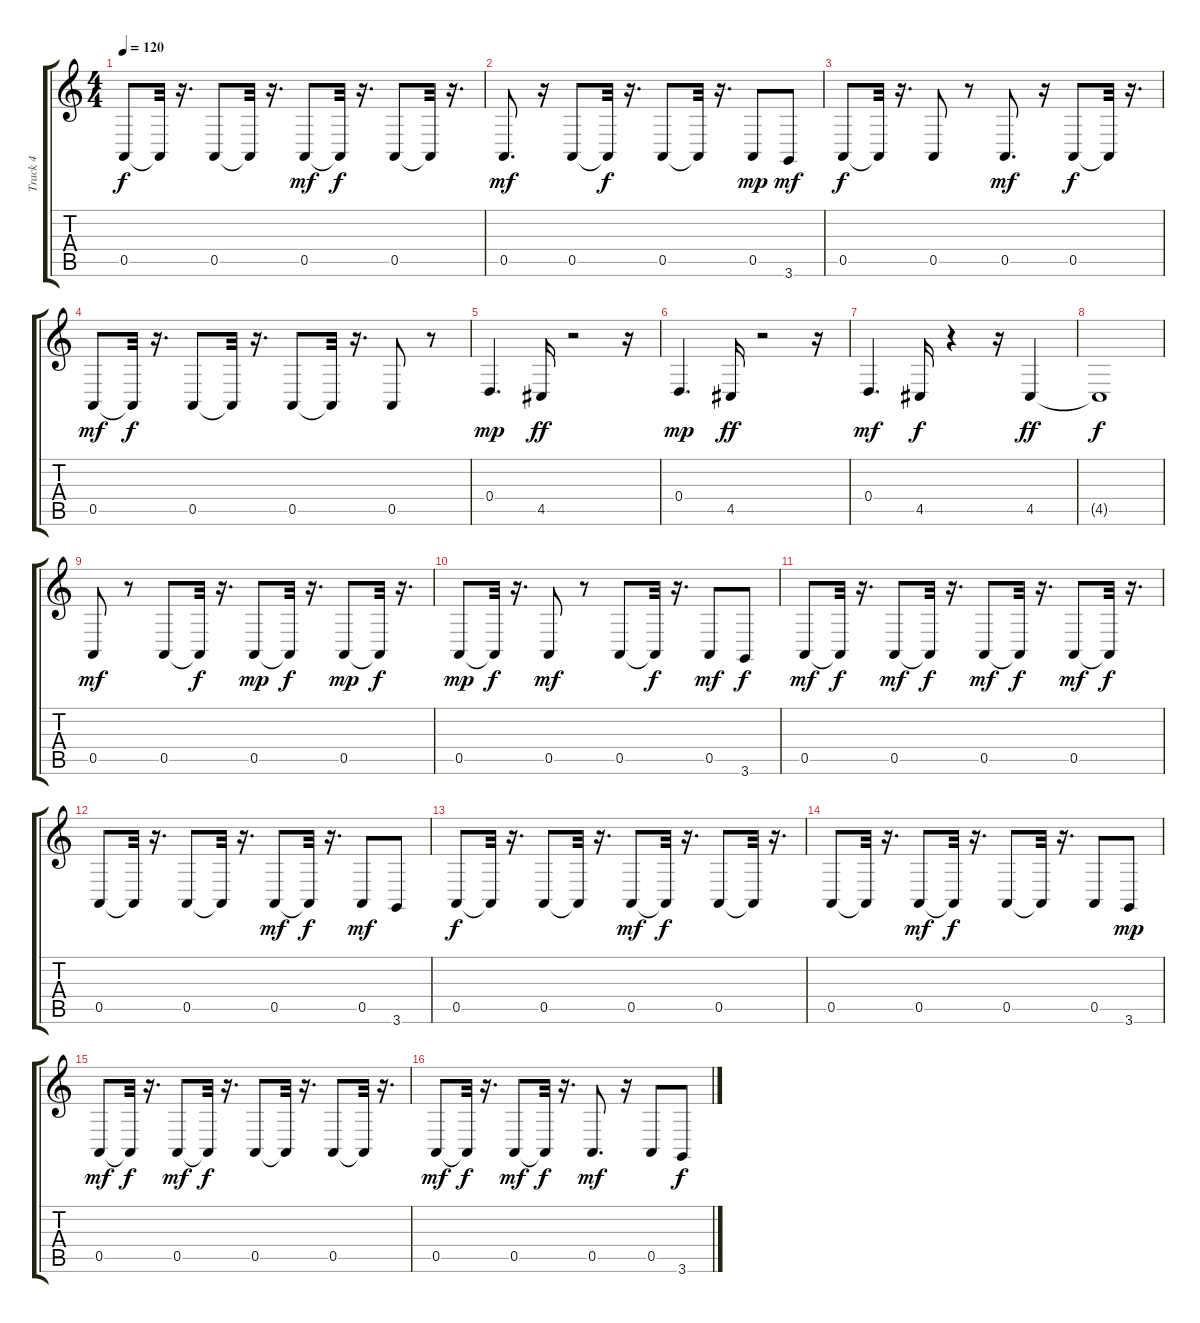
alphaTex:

\track ("Track 4" "Track 4") {instrument cello}
\staff {score tabs}
\tuning (E4 B3 G3 D3 A2 E2) {hide}
\ts (4 4)
\tempo 120
\clef g2
\ks c
0.5.8{dy f} 0.5{t}.32 r.16{d} 0.5.8 0.5{t}.32 r.16{d} 0.5.8{dy mf} 0.5{t}.32{dy f} r.16{d} 0.5.8 0.5{t}.32 r.16{d} |
0.5.8{d dy mf} r.16 0.5.8 0.5{t}.32{dy f} r.16{d} 0.5.8 0.5{t}.32 r.16{d} 0.5.8{dy mp} 3.6.8{dy mf} |
0.5.8{dy f} 0.5{t}.32 r.16{d} 0.5.8 r.8 0.5.8{d dy mf} r.16 0.5.8{dy f} 0.5{t}.32 r.16{d} |
0.5.8{dy mf} 0.5{t}.32{dy f} r.16{d} 0.5.8 0.5{t}.32 r.16{d} 0.5.8 0.5{t}.32 r.16{d} 0.5.8 r.8 |
0.4.4{d dy mp} 4.5.16{dy ff} r.2 r.16 |
0.4.4{d dy mp} 4.5.16{dy ff} r.2 r.16 |
0.4.4{d dy mf} 4.5.16{dy f} r.4 r.16 4.5.4{dy ff} |
4.5{t}.1{dy f} |
0.5.8{dy mf} r.8 0.5.8 0.5{t}.32{dy f} r.16{d} 0.5.8{dy mp} 0.5{t}.32{dy f} r.16{d} 0.5.8{dy mp} 0.5{t}.32{dy f} r.16{d} |
0.5.8{dy mp} 0.5{t}.32{dy f} r.16{d} 0.5.8{dy mf} r.8 0.5.8 0.5{t}.32{dy f} r.16{d} 0.5.8{dy mf} 3.6.8{dy f} |
0.5.8{dy mf} 0.5{t}.32{dy f} r.16{d} 0.5.8{dy mf} 0.5{t}.32{dy f} r.16{d} 0.5.8{dy mf} 0.5{t}.32{dy f} r.16{d} 0.5.8{dy mf} 0.5{t}.32{dy f} r.16{d} |
0.5.8 0.5{t}.32 r.16{d} 0.5.8 0.5{t}.32 r.16{d} 0.5.8{dy mf} 0.5{t}.32{dy f} r.16{d} 0.5.8{dy mf} 3.6.8 |
0.5.8{dy f} 0.5{t}.32 r.16{d} 0.5.8 0.5{t}.32 r.16{d} 0.5.8{dy mf} 0.5{t}.32{dy f} r.16{d} 0.5.8 0.5{t}.32 r.16{d} |
0.5.8 0.5{t}.32 r.16{d} 0.5.8{dy mf} 0.5{t}.32{dy f} r.16{d} 0.5.8 0.5{t}.32 r.16{d} 0.5.8 3.6.8{dy mp} |
0.5.8{dy mf} 0.5{t}.32{dy f} r.16{d} 0.5.8{dy mf} 0.5{t}.32{dy f} r.16{d} 0.5.8 0.5{t}.32 r.16{d} 0.5.8 0.5{t}.32 r.16{d} |
0.5.8{dy mf} 0.5{t}.32{dy f} r.16{d} 0.5.8{dy mf} 0.5{t}.32{dy f} r.16{d} 0.5.8{d dy mf} r.16 0.5.8 3.6.8{dy f}
